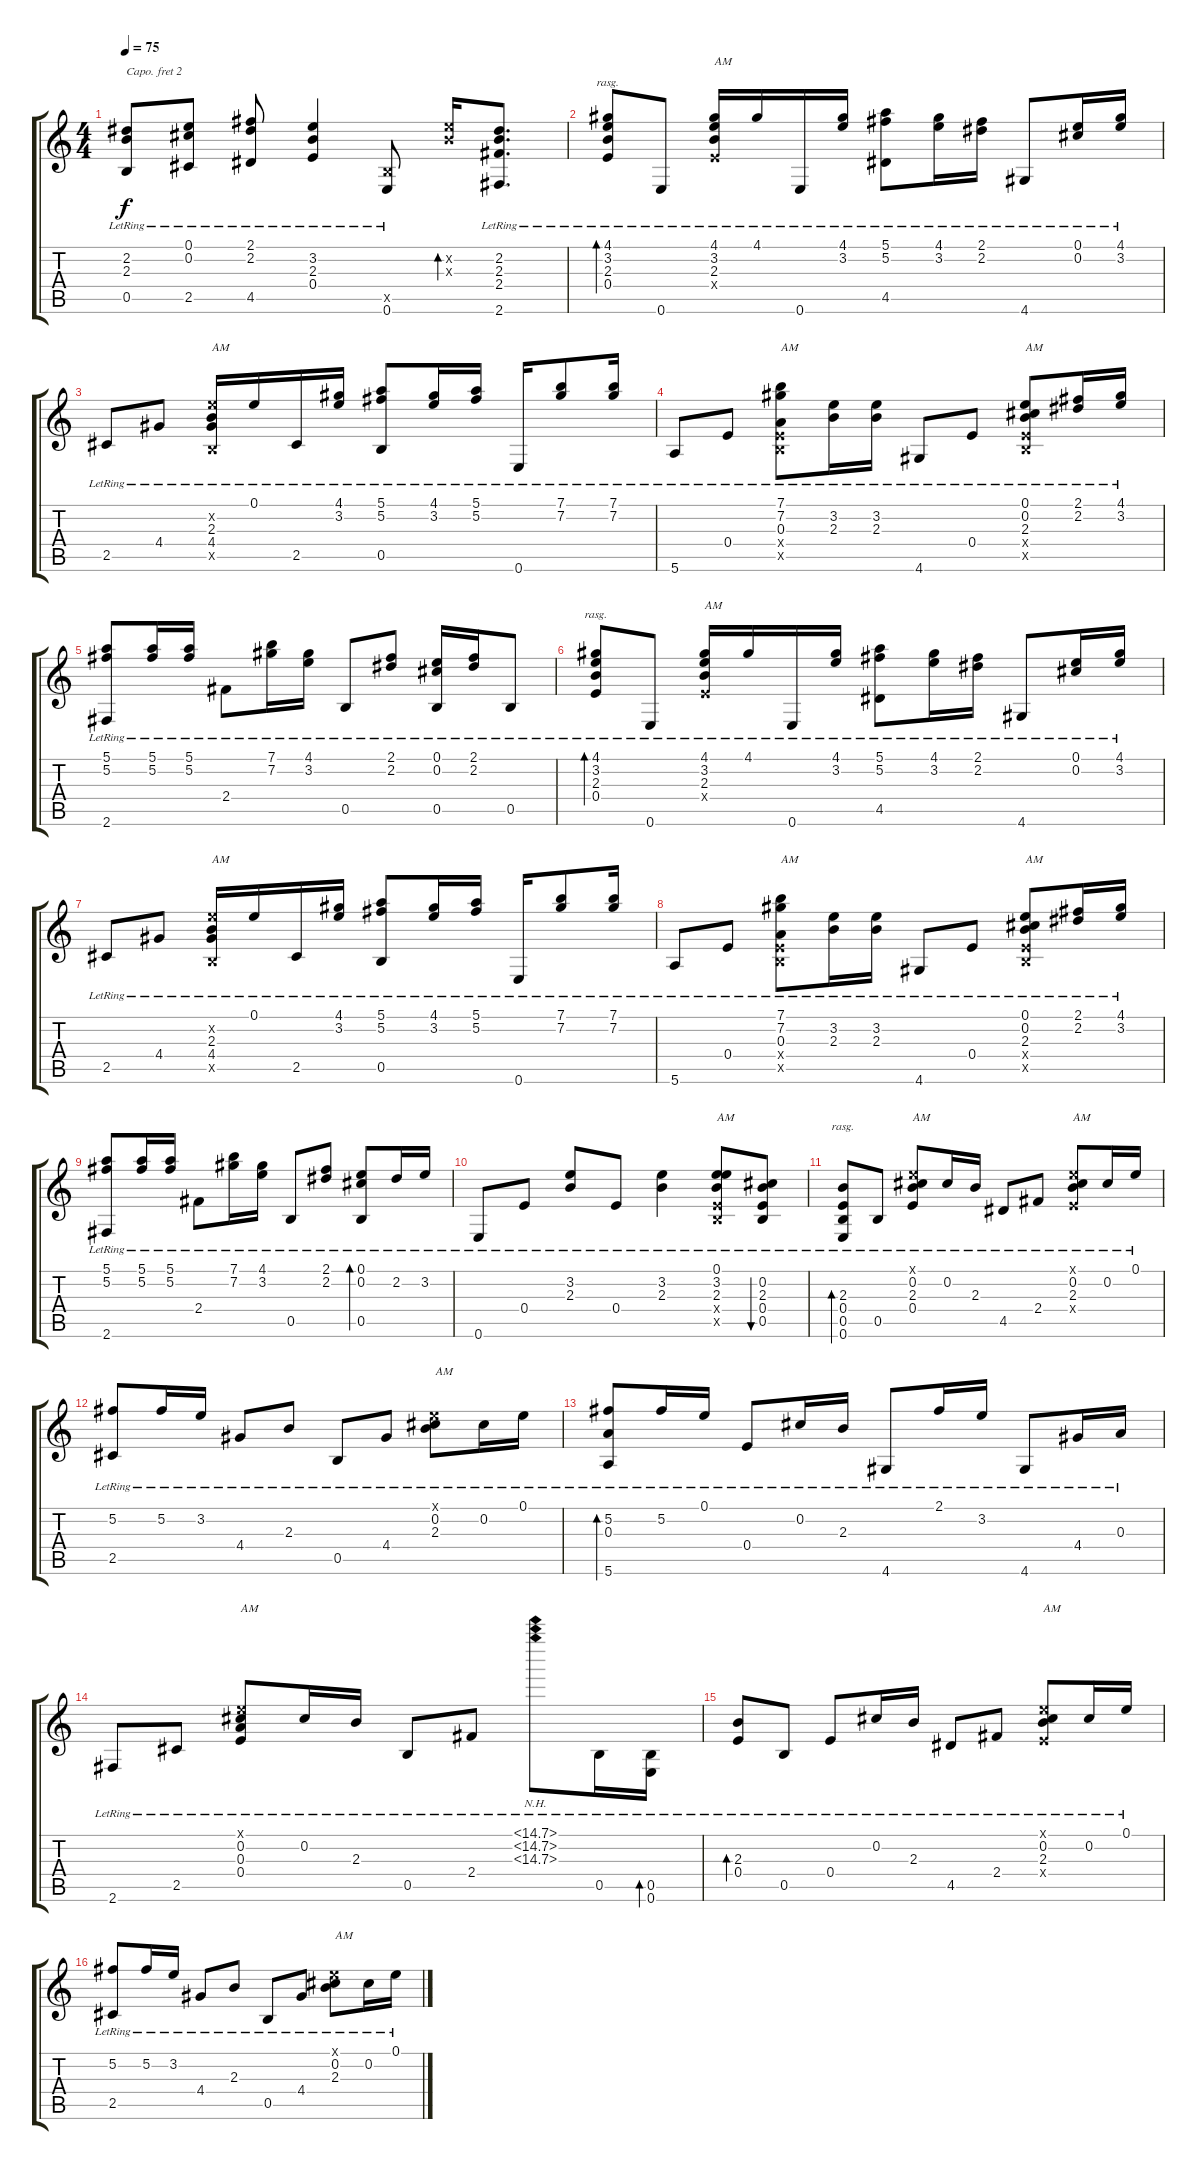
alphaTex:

\track "" {instrument acousticguitarsteel}
\staff {score tabs}
\capo 2
\tuning (D4 B3 G3 D3 A2 D2) {hide}
\ts (4 4)
\tempo 75
\clef g2
\ks c
(2.2{lr} 2.3{lr} 0.5{lr}).8{dy f} (0.1{lr} 0.2{lr} 2.5{lr}).8 (2.1{lr} 2.2{lr} 4.5{lr}).8 (3.2{lr} 2.3{lr} 0.4{lr}).4 (0.5{x} 0.6{lr}).8 (3.2{x} 2.3{x}).16{bd 30} (2.2{lr} 2.3{lr} 2.4{lr} 2.6{lr}).8{d} |
(4.1{lr} 3.2{lr} 2.3{lr} 0.4{lr}).8{bd 120 rasg ii} 0.6{lr}.8 (4.1{lr} 3.2{lr} 2.3{lr} 0.4{x}).16{txt "AM"} 4.1{lr}.16 0.6{lr}.16 (4.1{lr} 3.2{lr}).16 (5.1{lr} 5.2{lr} 4.5{lr}).8 (4.1{lr} 3.2{lr}).16 (2.1{lr} 2.2{lr}).16 4.6{lr}.8 (0.1{lr} 0.2{lr}).16 (4.1{lr} 3.2{lr}).16 |
2.5{lr}.8 4.4{lr}.8 (3.2{x} 2.3{lr} 4.4{lr} 0.5{x}).16{txt "AM"} 0.1{lr}.16 2.5{lr}.16 (4.1{lr} 3.2{lr}).16 (5.1{lr} 5.2{lr} 0.5{lr}).8 (4.1{lr} 3.2{lr}).16 (5.1{lr} 5.2{lr}).16 0.6{lr}.16 (7.1{lr} 7.2{lr}).8 (7.1{lr} 7.2{lr}).16 |
5.6{lr}.8 0.4{lr}.8 (7.1{lr} 7.2{lr} 0.3{lr} 0.4{x} 0.5{x}).8{txt "AM"} (3.2{lr} 2.3{lr}).16 (3.2{lr} 2.3{lr}).16 4.6{lr}.8 0.4{lr}.8 (0.1{lr} 0.2{lr} 2.3{lr} 0.4{x} 0.5{x}).8{txt "AM"} (2.1{lr} 2.2{lr}).16 (4.1{lr} 3.2{lr}).16 |
(5.1{lr} 5.2{lr} 2.6{lr}).8 (5.1{lr} 5.2{lr}).16 (5.1{lr} 5.2{lr}).16 2.4{lr}.8 (7.1{lr} 7.2{lr}).16 (4.1{lr} 3.2{lr}).16 0.5{lr}.8 (2.1{lr} 2.2{lr}).8 (0.1{lr} 0.2{lr} 0.5{lr}).16 (2.1{lr} 2.2{lr}).16 0.5{lr}.8 |
(4.1{lr} 3.2{lr} 2.3{lr} 0.4{lr}).8{bd 120 rasg ii} 0.6{lr}.8 (4.1{lr} 3.2{lr} 2.3{lr} 0.4{x}).16{txt "AM"} 4.1{lr}.16 0.6{lr}.16 (4.1{lr} 3.2{lr}).16 (5.1{lr} 5.2{lr} 4.5{lr}).8 (4.1{lr} 3.2{lr}).16 (2.1{lr} 2.2{lr}).16 4.6{lr}.8 (0.1{lr} 0.2{lr}).16 (4.1{lr} 3.2{lr}).16 |
2.5{lr}.8 4.4{lr}.8 (3.2{x} 2.3{lr} 4.4{lr} 0.5{x}).16{txt "AM"} 0.1{lr}.16 2.5{lr}.16 (4.1{lr} 3.2{lr}).16 (5.1{lr} 5.2{lr} 0.5{lr}).8 (4.1{lr} 3.2{lr}).16 (5.1{lr} 5.2{lr}).16 0.6{lr}.16 (7.1{lr} 7.2{lr}).8 (7.1{lr} 7.2{lr}).16 |
5.6{lr}.8 0.4{lr}.8 (7.1{lr} 7.2{lr} 0.3{lr} 0.4{x} 0.5{x}).8{txt "AM"} (3.2{lr} 2.3{lr}).16 (3.2{lr} 2.3{lr}).16 4.6{lr}.8 0.4{lr}.8 (0.1{lr} 0.2{lr} 2.3{lr} 0.4{x} 0.5{x}).8{txt "AM"} (2.1{lr} 2.2{lr}).16 (4.1{lr} 3.2{lr}).16 |
(5.1{lr} 5.2{lr} 2.6{lr}).8 (5.1{lr} 5.2{lr}).16 (5.1{lr} 5.2{lr}).16 2.4{lr}.8 (7.1{lr} 7.2{lr}).16 (4.1{lr} 3.2{lr}).16 0.5{lr}.8 (2.1{lr} 2.2{lr}).8 (0.1{lr} 0.2{lr} 0.5{lr}).8{bd 120} 2.2{lr}.16 3.2{lr}.16 |
0.6{lr}.8 0.4{lr}.8 (3.2{lr} 2.3{lr}).8 0.4{lr}.8 (3.2{lr} 2.3{lr}).4 (0.1{lr} 3.2{lr} 2.3{lr} 0.4{x} 0.5{x}).8{txt "AM"} (0.2{lr} 2.3{lr} 0.4{lr} 0.5{lr}).8{bu 60} |
(2.3{lr} 0.4{lr} 0.5{lr} 0.6{lr}).8{bd 480 rasg ii} 0.5{lr}.8 (0.1{x} 0.2{lr} 2.3{lr} 0.4{lr}).8{txt "AM"} 0.2{lr}.16 2.3{lr}.16 4.5{lr}.8 2.4{lr}.8 (0.1{x} 0.2{lr} 2.3{lr} 0.4{x}).8{txt "AM"} 0.2{lr}.16 0.1{lr}.16 |
(5.2{lr} 2.5{lr}).8 5.2{lr}.16 3.2{lr}.16 4.4{lr}.8 2.3{lr}.8 0.5{lr}.8 4.4{lr}.8 (0.1{x} 0.2{lr} 2.3{lr}).8{txt "AM"} 0.2{lr}.16 0.1{lr}.16 |
(5.2{lr} 0.3{lr} 5.6{lr}).8{bd 120} 5.2{lr}.16 0.1{lr}.16 0.4{lr}.8 0.2{lr}.16 2.3{lr}.16 4.6{lr}.8 2.1{lr}.16 3.2{lr}.16 4.6{lr}.8 4.4{lr}.16 0.3{lr}.16 |
2.6{lr}.8 2.5{lr}.8 (0.1{x} 0.2{lr} 0.3{lr} 0.4{lr}).8{txt "AM"} 0.2{lr}.16 2.3{lr}.16 0.5{lr}.8 2.4{lr}.8 (14.1{nh lr} 14.2{nh lr} 14.3{nh lr}).8 0.5{lr}.16 (0.5{lr} 0.6{lr}).16{bd 120} |
(2.3{lr} 0.4{lr}).8{bd 120} 0.5{lr}.8 0.4{lr}.8 0.2{lr}.16 2.3{lr}.16 4.5{lr}.8 2.4{lr}.8 (0.1{x} 0.2{lr} 2.3{lr} 0.4{x}).8{txt "AM"} 0.2{lr}.16 0.1{lr}.16 |
(5.2{lr} 2.5{lr}).8 5.2{lr}.16 3.2{lr}.16 4.4{lr}.8 2.3{lr}.8 0.5{lr}.8 4.4{lr}.8 (0.1{x} 0.2{lr} 2.3{lr}).8{txt "AM"} 0.2{lr}.16 0.1{lr}.16
